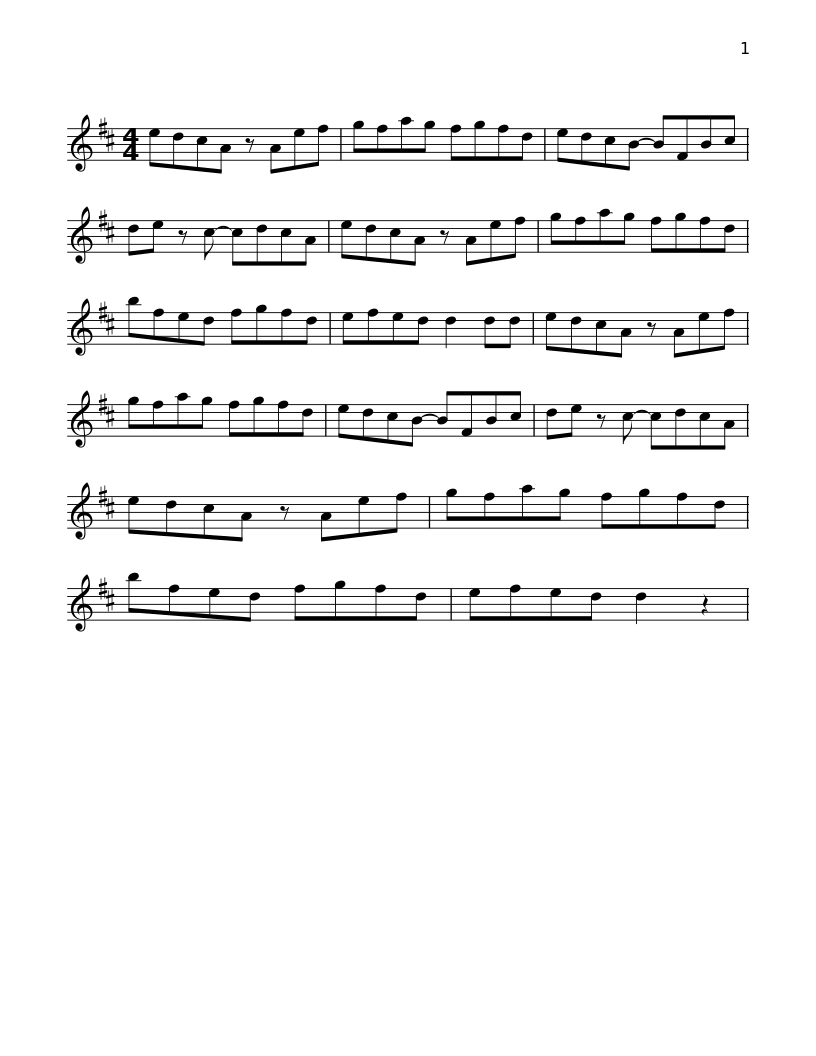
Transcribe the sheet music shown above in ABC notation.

X:1
L:1/8
M:4/4
I:linebreak $
K:D
V:1 treble
V:1
 edcA z Aef | gfag fgfd | edcB- BFBc | de z c- cdcA | edcA z Aef |$ %5
 gfag fgfd | bfed fgfd | efed d2 dd | edcA z Aef | gfag fgfd |$ %10
 edcB- BFBc | de z c- cdcA | edcA z Aef | gfag fgfd | bfed fgfd |$ %15
 efed d2 z2 | %16
